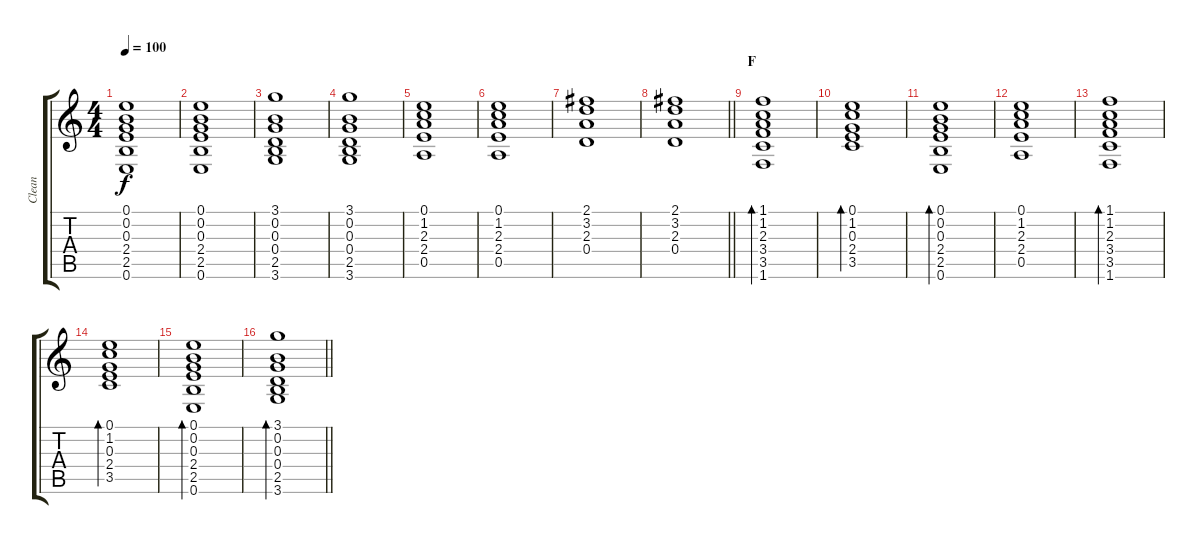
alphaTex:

\track ("Clean" "Clean") {instrument electricguitarclean}
\staff {score tabs}
\tuning (E4 B3 G3 D3 A2 E2) {hide}
\ts (4 4)
\tempo 100
\clef g2
\ks c
(0.1 0.2 0.3 2.4 2.5 0.6).1{dy f} |
(0.1 0.2 0.3 2.4 2.5 0.6).1 |
(3.1 0.2 0.3 0.4 2.5 3.6).1 |
(3.1 0.2 0.3 0.4 2.5 3.6).1 |
(0.1 1.2 2.3 2.4 0.5).1 |
(0.1 1.2 2.3 2.4 0.5).1 |
(2.1 3.2 2.3 0.4).1 |
\barLineRight lightlight
(2.1 3.2 2.3 0.4).1 |
\section ("" "F")
(1.1 1.2 2.3 3.4 3.5 1.6).1{bd 240} |
(0.1 1.2 0.3 2.4 3.5).1{bd 240} |
(0.1 0.2 0.3 2.4 2.5 0.6).1{bd 240} |
(0.1 1.2 2.3 2.4 0.5).1 |
(1.1 1.2 2.3 3.4 3.5 1.6).1{bd 240} |
(0.1 1.2 0.3 2.4 3.5).1{bd 240} |
(0.1 0.2 0.3 2.4 2.5 0.6).1{bd 240} |
\barLineRight lightlight
(3.1 0.2 0.3 0.4 2.5 3.6).1{bd 240}
